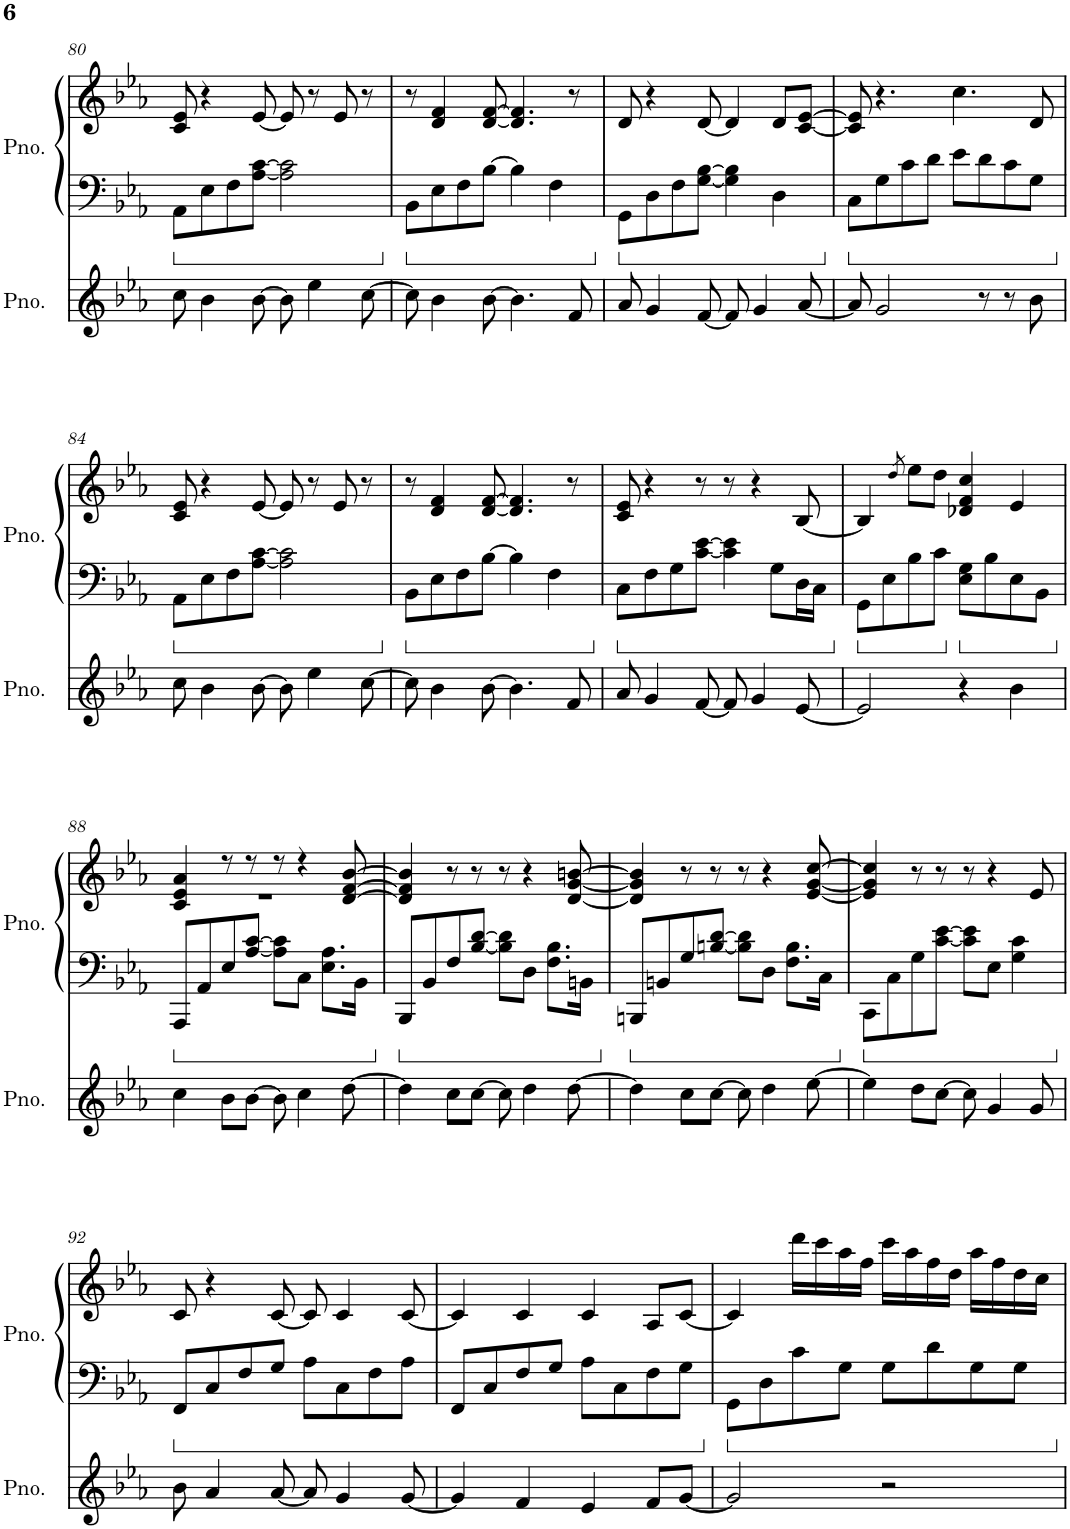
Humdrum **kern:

**kern	**kern	**kern
*part2	*part1	*part1
*staff3	*staff2	*staff1
*I"Piano	*I"Piano	*
*I'Pno.	*I'Pno.	*
!!LO:PB:g=z
*clefG2	*clefF4	*clefG2
*k[b-e-a-]	*k[b-e-a-]	*k[b-e-a-]
*M4/4	*M4/4	*M4/4
=80	=80	=80
8cc\	8AA-\L	8c/ 8e-/
4b-\	8E-\	4r
.	8F\	.
[8b-\	[8A-\ [8c\J	[8e-/
8b-\]	2A-\] 2c\]	8e-/]
4ee-\	.	8r
.	.	8e-/
[8cc\	.	8r
=81	=81	=81
8cc\]	8BB-\L	8r
4b-\	8E-\	4d/ 4f/
.	8F\	.
[8b-\	[8B-\J	[8d/ [8f/
4.b-\]	4B-\]	4.d/] 4.f/]
.	4F\	.
8f/	.	8r
=82	=82	=82
8a-/	8GG\L	8d/
4g/	8D\	4r
.	8F\	.
[8f/	[8G\ [8B-\J	[8d/
8f/]	4G\] 4B-\]	4d/]
4g/	.	.
.	4D\	8d/L
[8a-/	.	[8c/ [8e-/J
=83	=83	=83
8a-/]	8C\L	8c/] 8e-/]
2g/	8G\	4.r
.	8c\	.
.	8d\J	.
.	8e-\L	4.cc\
8r	8d\	.
8r	8c\	.
8b-\	8G\J	8d/
!!LO:LB:g=z
=84	=84	=84
8cc\	8AA-\L	8c/ 8e-/
4b-\	8E-\	4r
.	8F\	.
[8b-\	[8A-\ [8c\J	[8e-/
8b-\]	2A-\] 2c\]	8e-/]
4ee-\	.	8r
.	.	8e-/
[8cc\	.	8r
=85	=85	=85
8cc\]	8BB-\L	8r
4b-\	8E-\	4d/ 4f/
.	8F\	.
[8b-\	[8B-\J	[8d/ [8f/
4.b-\]	4B-\]	4.d/] 4.f/]
.	4F\	.
8f/	.	8r
=86	=86	=86
8a-/	8C\L	8c/ 8e-/
4g/	8F\	4r
.	8G\	.
[8f/	[8c\ [8e-\J	8r
8f/]	4c\] 4e-\]	8r
4g/	.	4r
.	8G\L	.
[8e-/	16D\L	[8B-/
.	16C\JJ	.
=87	=87	=87
2e-/]	8GG\L	4B-/]
.	8E-\	.
.	.	8qdd/
.	8B-\	8ee-\L
.	8c\J	8dd\J
4r	8E-\ 8G\L	4d-X/ 4f/ 4cc/
.	8B-\	.
4b-\	8E-\	4e-/
.	8BB-\J	.
!!LO:LB:g=z
=88	=88	=88
*	*	*^
4cc\	8AAA-/L	4c/ 4e-/ 4a-/	1r
.	8AA-/	.	.
8b-\L	8E-/	8r	.
[8b-\J	[8A-/ [8c/J	8r	.
8b-\]	8A-\] 8c\]L	8r	.
4cc\	8C\J	4r	.
.	8.E-\ 8.A-\L	.	.
[8dd\	.	[8d/ [8f/ [8b-/	.
.	16BB-\Jk	.	.
*	*	*v	*v
=89	=89	=89
4dd\]	8BBB-/L	4d/] 4f/] 4b-/]
.	8BB-/	.
8cc\L	8F/	8r
[8cc\J	[8B-/ [8d/J	8r
8cc\]	8B-\] 8d\]L	8r
4dd\	8D\J	4r
.	8.F\ 8.B-\L	.
[8dd\	.	[8d/ [8g/ [8bn/
.	16BBn\Jk	.
=90	=90	=90
4dd\]	8BBBn/L	4d/] 4g/] 4b/]
.	8BBn/	.
8cc\L	8G/	8r
[8cc\J	[8Bn/ [8d/J	8r
8cc\]	8B\] 8d\]L	8r
4dd\	8D\J	4r
.	8.F\ 8.B\L	.
[8ee-\	.	[8e-/ [8g/ [8cc/
.	16C\Jk	.
=91	=91	=91
4ee-\]	8CC\L	4e-/] 4g/] 4cc/]
.	8C\	.
8dd\L	8G\	8r
[8cc\J	[8c\ [8e-\J	8r
8cc\]	8c\] 8e-\]L	8r
4g/	8E-\J	4r
.	4G\ 4c\	.
8g/	.	8e-/
!!LO:LB:g=z
=92	=92	=92
8b-\	8FF/L	8c/
4a-/	8C/	4r
.	8F/	.
[8a-/	8G/J	[8c/
8a-/]	8A-\L	8c/]
4g/	8C\	4c/
.	8F\	.
[8g/	8A-\J	[8c/
=93	=93	=93
4g/]	8FF/L	4c/]
.	8C/	.
4f/	8F/	4c/
.	8G/J	.
4e-/	8A-\L	4c/
.	8C\	.
8f/L	8F\	8A-/L
[8g/J	8G\J	[8c/J
=94	=94	=94
2g/]	8GG\L	4c/]
.	8D\	.
.	8c\	16ddd\LL
.	.	16ccc\
.	8G\J	16aa-\
.	.	16ff\JJ
2r	8G\L	16ccc\LL
.	.	16aa-\
.	8d\	16ff\
.	.	16dd\JJ
.	8G\	16aa-\LL
.	.	16ff\
.	8G\J	16dd\
.	.	16cc\JJ
=	=	=
*-	*-	*-
